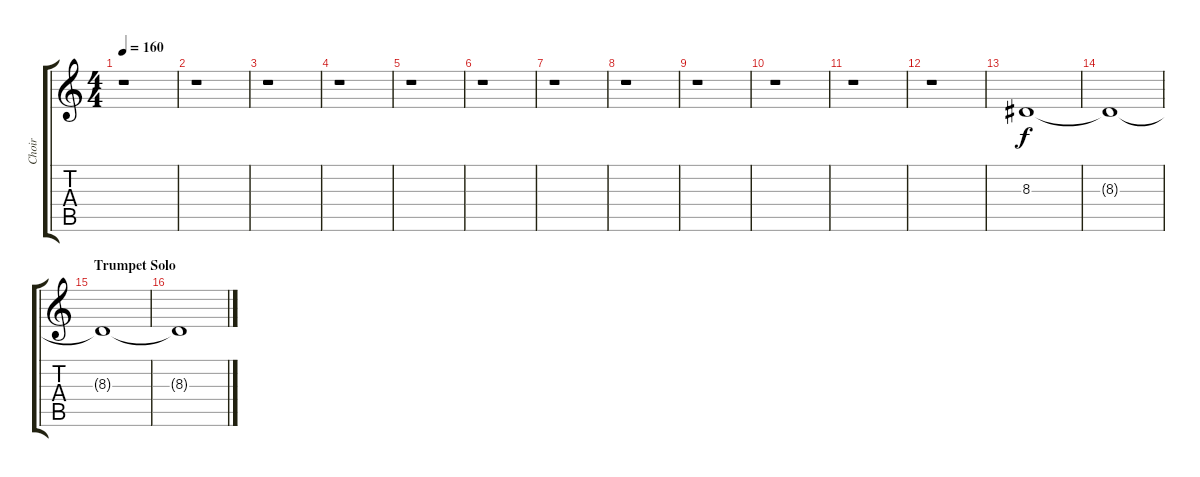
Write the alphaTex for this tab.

\track ("Choir" "Choir") {instrument pad4choir}
\staff {score tabs}
\tuning (E4 B3 G3 D3 A2 E2) {hide}
\ts (4 4)
\tempo 160
\clef g2
\ks c
r.1{dy f} |
r.1 |
r.1 |
r.1 |
r.1 |
r.1 |
r.1 |
r.1 |
r.1 |
r.1 |
r.1 |
r.1{volume 0} |
8.3.1{volume 6} |
8.3{t}.1 |
\section ("" "Trumpet Solo")
8.3{t}.1{volume 12} |
8.3{t}.1
